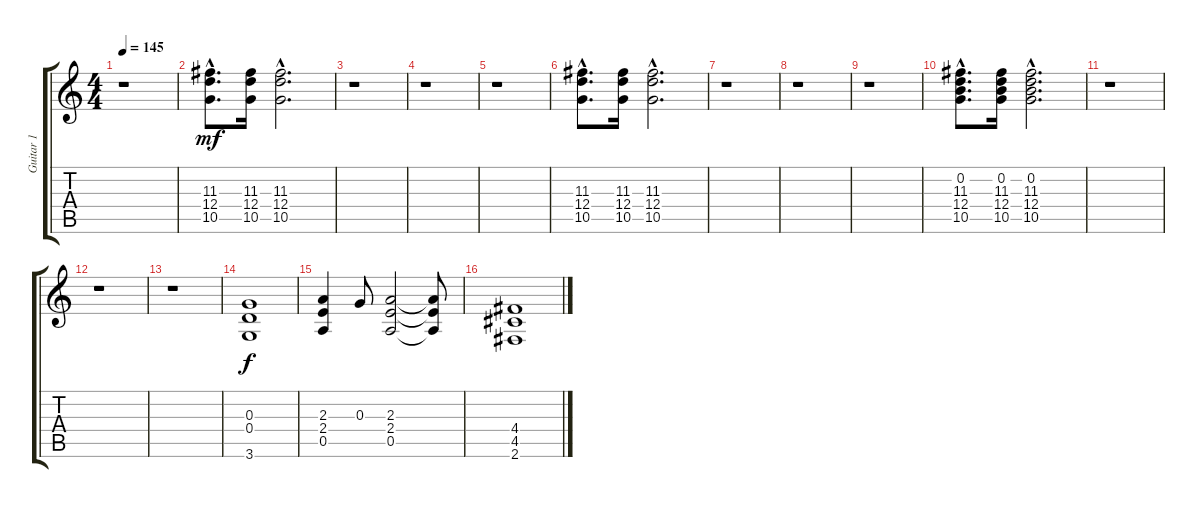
\track ("Guitar 1" "Guitar 1") {instrument distortionguitar}
\staff {score tabs}
\tuning (E4 B3 G3 D3 A2 E2) {hide}
\ts (4 4)
\tempo 145
\clef g2
\ks c
r.1{dy mf} |
(11.3{hac} 12.4{hac} 10.5{hac}).8{d} (11.3 12.4 10.5).16 (11.3{hac} 12.4{hac} 10.5{hac}).2{d} |
r.1 |
r.1 |
r.1 |
(11.3{hac} 12.4{hac} 10.5{hac}).8{d} (11.3 12.4 10.5).16 (11.3{hac} 12.4{hac} 10.5{hac}).2{d} |
r.1 |
r.1 |
r.1 |
(0.2{hac} 11.3{hac} 12.4{hac} 10.5{hac}).8{d} (0.2 11.3 12.4 10.5).16 (0.2{hac} 11.3{hac} 12.4{hac} 10.5{hac}).2{d} |
r.1 |
r.1 |
r.1 |
(0.3 0.4 3.6).1{dy f} |
(2.3 2.4 0.5).4 0.3.8 (2.3 2.4 0.5).2 (2.3{t} 2.4{t} 0.5{t}).8 |
(4.4 4.5 2.6).1
